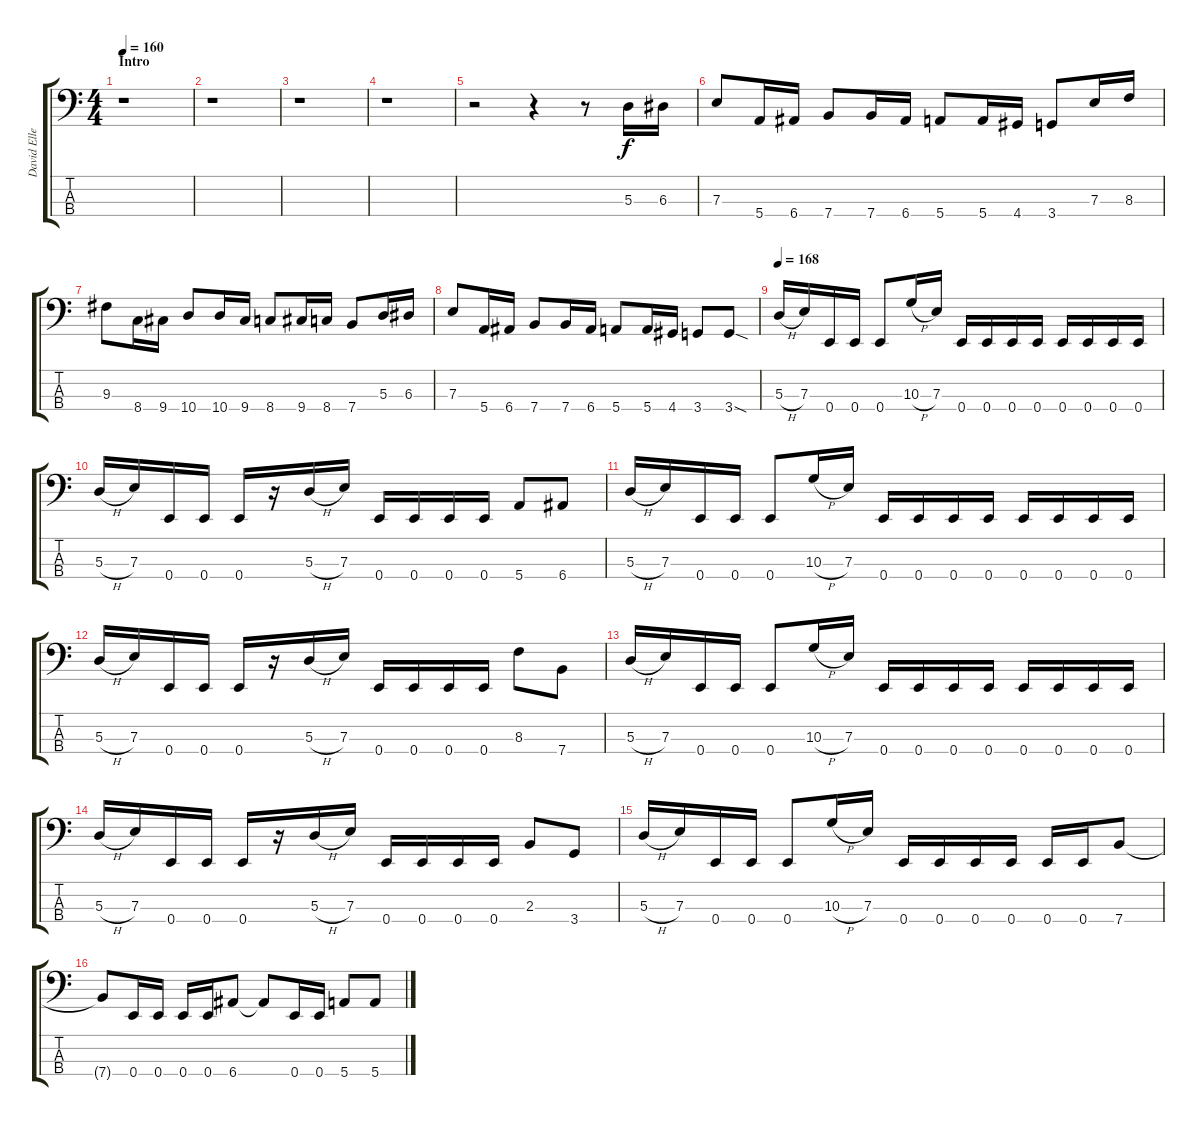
\track ("David Ellefson" "David Elle") {instrument electricbasspick}
\staff {score tabs}
\tuning (G2 D2 A1 E1) {hide}
\ts (4 4)
\section ("" "Intro")
\tempo 160
\clef f4
\ks c
r.1{dy f instrument electricbasspick} |
r.1 |
r.1 |
r.1 |
r.2 r.4 r.8 5.3.16 6.3.16 |
7.3.8 5.4.16 6.4.16 7.4.8 7.4.16 6.4.16 5.4.8 5.4.16 4.4.16 3.4.8 7.3.16 8.3.16 |
9.3.8 8.4.16 9.4.16 10.4.8 10.4.16 9.4.16 8.4.8 9.4.16 8.4.16 7.4.8 5.3.16 6.3.16 |
7.3.8 5.4.16 6.4.16 7.4.8 7.4.16 6.4.16 5.4.8 5.4.16 4.4.16 3.4.8 3.4{sod}.8 |
\tempo 168
5.3{h}.16 7.3.16 0.4.16 0.4.16 0.4.8 10.3{h}.16 7.3.16 0.4.16 0.4.16 0.4.16 0.4.16 0.4.16 0.4.16 0.4.16 0.4.16 |
5.3{h}.16 7.3.16 0.4.16 0.4.16 0.4.16 r.16 5.3{h}.16 7.3.16 0.4.16 0.4.16 0.4.16 0.4.16 5.4.8 6.4.8 |
5.3{h}.16 7.3.16 0.4.16 0.4.16 0.4.8 10.3{h}.16 7.3.16 0.4.16 0.4.16 0.4.16 0.4.16 0.4.16 0.4.16 0.4.16 0.4.16 |
5.3{h}.16 7.3.16 0.4.16 0.4.16 0.4.16 r.16 5.3{h}.16 7.3.16 0.4.16 0.4.16 0.4.16 0.4.16 8.3.8 7.4.8 |
5.3{h}.16 7.3.16 0.4.16 0.4.16 0.4.8 10.3{h}.16 7.3.16 0.4.16 0.4.16 0.4.16 0.4.16 0.4.16 0.4.16 0.4.16 0.4.16 |
5.3{h}.16 7.3.16 0.4.16 0.4.16 0.4.16 r.16 5.3{h}.16 7.3.16 0.4.16 0.4.16 0.4.16 0.4.16 2.3.8 3.4.8 |
5.3{h}.16 7.3.16 0.4.16 0.4.16 0.4.8 10.3{h}.16 7.3.16 0.4.16 0.4.16 0.4.16 0.4.16 0.4.16 0.4.16 7.4.8 |
7.4{t}.8 0.4.16 0.4.16 0.4.16 0.4.16 6.4.8 6.4{t}.8 0.4.16 0.4.16 5.4.8 5.4.8
